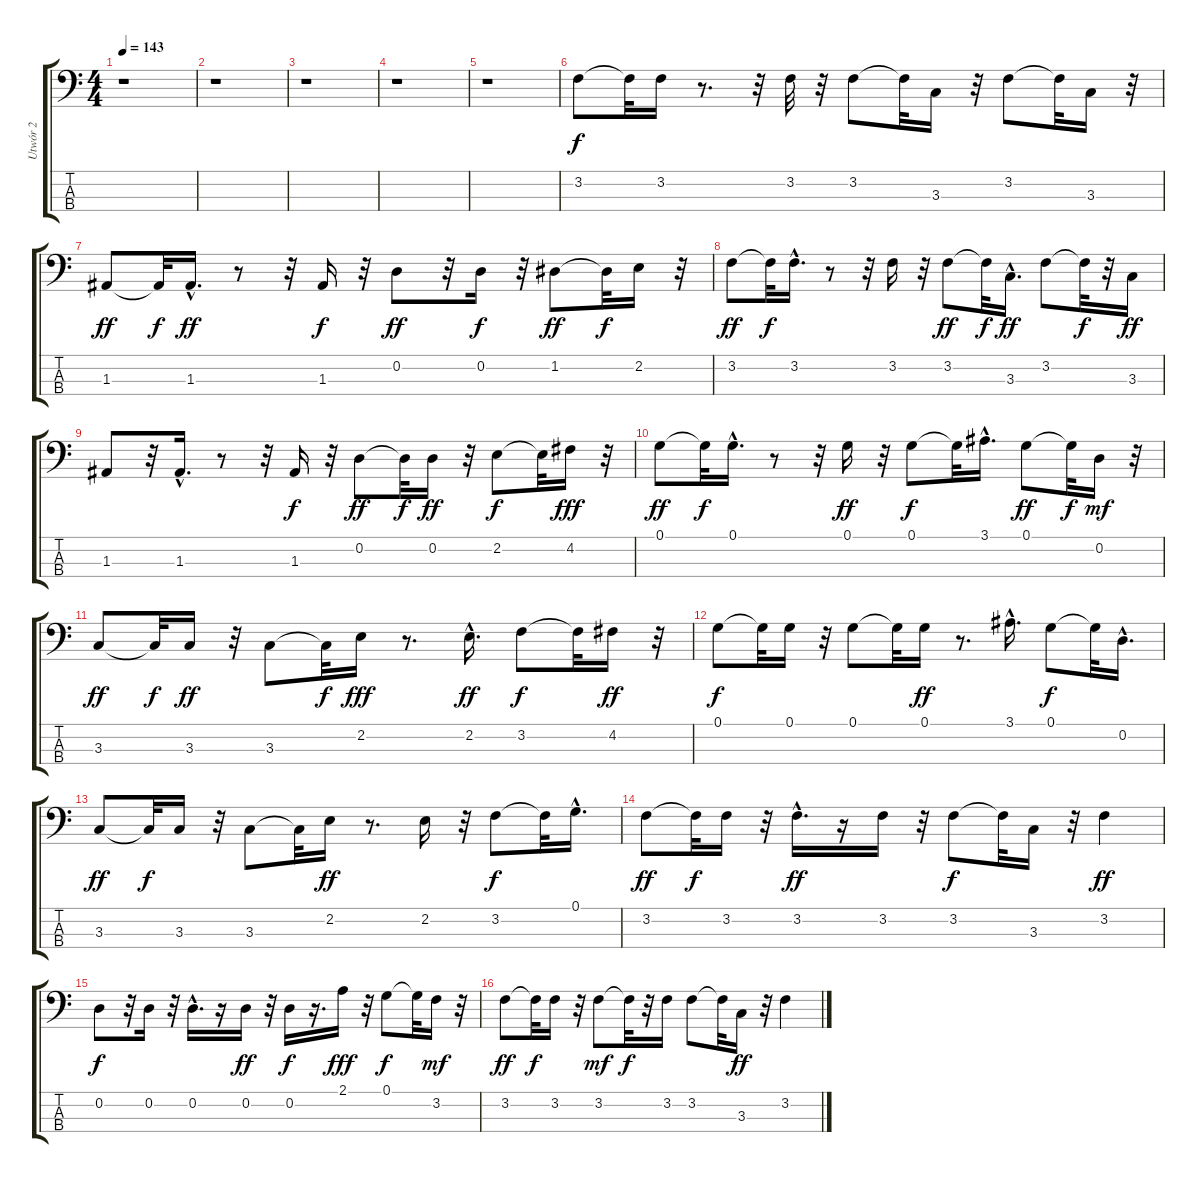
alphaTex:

\track ("Utwór 2" "Utwór 2") {instrument electricbassfinger}
\staff {score tabs}
\tuning (G2 D2 A1 E1) {hide}
\ts (4 4)
\tempo 143
\clef f4
\ks c
r.1{dy f instrument electricbassfinger} |
r.1 |
r.1 |
r.1 |
r.1 |
3.2.8 3.2{t}.32 3.2.16 r.8{d} r.32 3.2.32 r.32 3.2.8 3.2{t}.32 3.3.16 r.32 3.2.8 3.2{t}.32 3.3.16 r.32 |
1.3.8{dy ff} 1.3{t}.32{dy f} 1.3{hac}.16{d dy ff} r.8 r.32 1.3.16{dy f} r.32 0.2.8{dy ff} r.32 0.2.16{dy f} r.32 1.2.8{dy ff} 1.2{t}.32{dy f} 2.2.16 r.32 |
3.2.8{dy ff} 3.2{t}.32{dy f} 3.2{hac}.16{d} r.8 r.32 3.2.16 r.32 3.2.8{dy ff} 3.2{t}.32{dy f} 3.3{hac}.16{d dy ff} 3.2.8 3.2{t}.32{dy f} r.32 3.3.16{dy ff} |
1.3.8 r.32 1.3{hac}.16{d} r.8 r.32 1.3.16{dy f} r.32 0.2.8{dy ff} 0.2{t}.32{dy f} 0.2.16{dy ff} r.32 2.2.8{dy f} 2.2{t}.32 4.2.16{dy fff} r.32 |
0.1.8{dy ff} 0.1{t}.32{dy f} 0.1{hac}.16{d} r.8 r.32 0.1.16{dy ff} r.32 0.1.8{dy f} 0.1{t}.32 3.1{hac}.16{d} 0.1.8{dy ff} 0.1{t}.32{dy f} 0.2.16{dy mf} r.32 |
3.3.8{dy ff} 3.3{t}.32{dy f} 3.3.16{dy ff} r.32 3.3.8 3.3{t}.32{dy f} 2.2.16{dy fff} r.8{d} 2.2{hac}.16{d dy ff} 3.2.8{dy f} 3.2{t}.32 4.2.16{dy ff} r.32 |
0.1.8{dy f} 0.1{t}.32 0.1.16 r.32 0.1.8 0.1{t}.32 0.1.16{dy ff} r.8{d} 3.1{hac}.16{d} 0.1.8{dy f} 0.1{t}.32 0.2{hac}.16{d} |
3.3.8{dy ff} 3.3{t}.32{dy f} 3.3.16 r.32 3.3.8 3.3{t}.32 2.2.16{dy ff} r.8{d} 2.2.16 r.32 3.2.8{dy f} 3.2{t}.32 0.1{hac}.16{d} |
3.2.8{dy ff} 3.2{t}.32{dy f} 3.2.16 r.32 3.2{hac}.16{d dy ff} r.16 3.2.16 r.32 3.2.8{dy f} 3.2{t}.32 3.3.16 r.32 3.2.4{dy ff} |
0.2.8{dy f} r.32 0.2.16 r.32 0.2{hac}.16{d} r.16 0.2.16{dy ff} r.32 0.2.16{dy f} r.16{d} 2.1.16{dy fff} r.32 0.1.8{dy f} 0.1{t}.32 3.2.16{dy mf} r.32 |
3.2.8{dy ff} 3.2{t}.32{dy f} 3.2.16 r.32 3.2.8{dy mf} 3.2{t}.32{dy f} r.32 3.2.16 3.2.8 3.2{t}.32 3.3.16{dy ff} r.32 3.2.4
